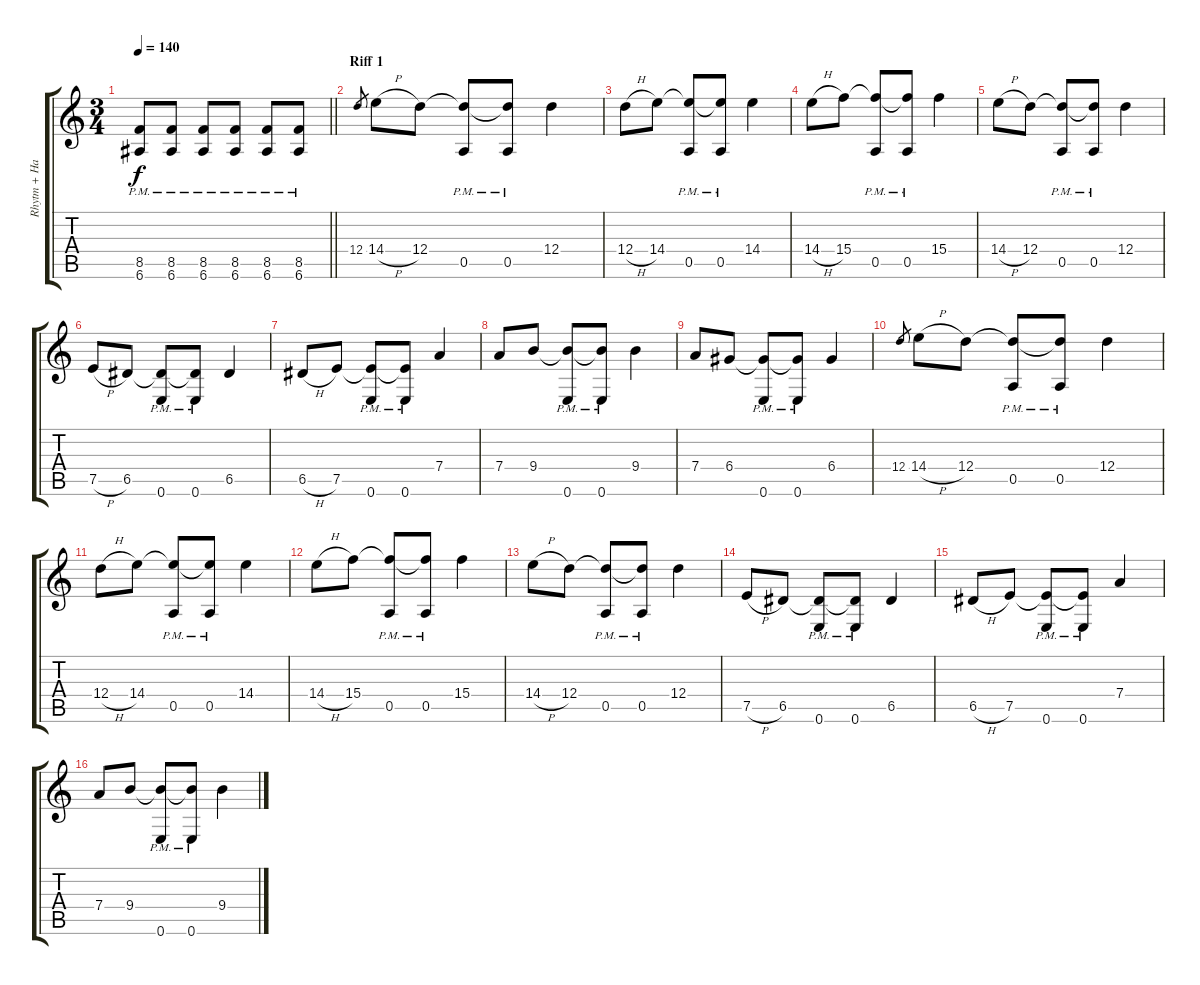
\track ("Rhytm + Harmony" "Rhytm + Ha") {instrument distortionguitar}
\staff {score tabs}
\tuning (E4 B3 G3 D3 A2 E2) {hide}
\ts (3 4)
\tempo 140
\clef g2
\barLineRight lightlight
\ks c
(8.5{pm} 6.6{pm}).8{dy f} (8.5{pm} 6.6{pm}).8 (8.5{pm} 6.6{pm}).8 (8.5{pm} 6.6{pm}).8 (8.5{pm} 6.6{pm}).8 (8.5{pm} 6.6{pm}).8 |
\section ("" "Riff 1")
12.4.8{gr} 14.4{h}.8{volume 16} 12.4.8 (12.4{t} 0.5{pm}).8 (12.4{t} 0.5{pm}).8 12.4.4 |
12.4{h}.8 14.4.8 (14.4{t} 0.5{pm}).8 (14.4{t} 0.5{pm}).8 14.4.4 |
14.4{h}.8 15.4.8 (15.4{t} 0.5{pm}).8 (15.4{t} 0.5{pm}).8 15.4.4 |
14.4{h}.8 12.4.8 (12.4{t} 0.5{pm}).8 (12.4{t} 0.5{pm}).8 12.4.4 |
7.5{h}.8 6.5.8 (6.5{t} 0.6{pm}).8 (6.5{t} 0.6{pm}).8 6.5.4 |
6.5{h}.8 7.5.8 (7.5{t} 0.6{pm}).8 (7.5{t} 0.6{pm}).8 7.4.4 |
7.4.8 9.4.8 (9.4{t} 0.6{pm}).8 (9.4{t} 0.6{pm}).8 9.4.4 |
7.4.8 6.4.8 (6.4{t} 0.6{pm}).8 (6.4{t} 0.6{pm}).8 6.4.4 |
12.4.8{gr} 14.4{h}.8{volume 16} 12.4.8 (12.4{t} 0.5{pm}).8 (12.4{t} 0.5{pm}).8 12.4.4 |
12.4{h}.8 14.4.8 (14.4{t} 0.5{pm}).8 (14.4{t} 0.5{pm}).8 14.4.4 |
14.4{h}.8 15.4.8 (15.4{t} 0.5{pm}).8 (15.4{t} 0.5{pm}).8 15.4.4 |
14.4{h}.8 12.4.8 (12.4{t} 0.5{pm}).8 (12.4{t} 0.5{pm}).8 12.4.4 |
7.5{h}.8 6.5.8 (6.5{t} 0.6{pm}).8 (6.5{t} 0.6{pm}).8 6.5.4 |
6.5{h}.8 7.5.8 (7.5{t} 0.6{pm}).8 (7.5{t} 0.6{pm}).8 7.4.4 |
7.4.8 9.4.8 (9.4{t} 0.6{pm}).8 (9.4{t} 0.6{pm}).8 9.4.4
